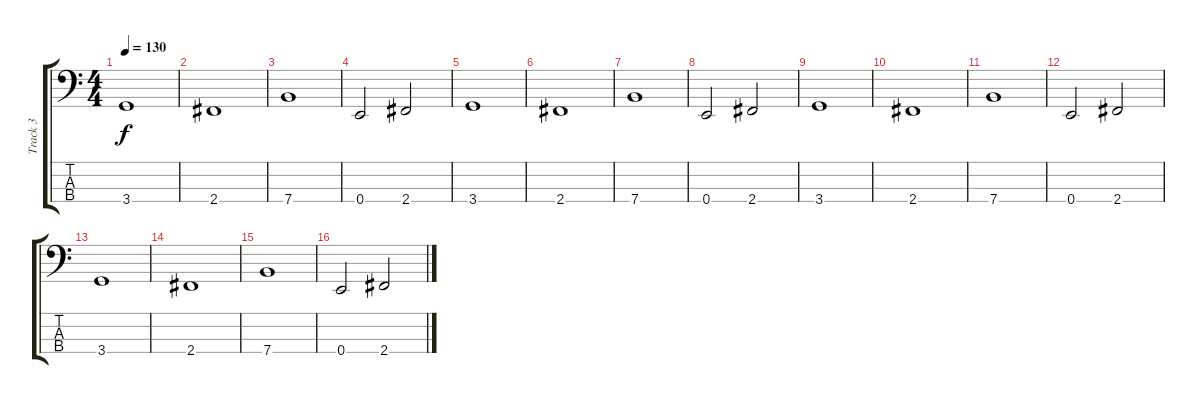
\track ("Track 3" "Track 3") {instrument electricbassfinger}
\staff {score tabs}
\tuning (G2 D2 A1 E1) {hide}
\ts (4 4)
\tempo 130
\clef f4
\ks c
3.4.1{dy f} |
2.4.1 |
7.4.1 |
0.4.2 2.4.2 |
3.4.1 |
2.4.1 |
7.4.1 |
0.4.2 2.4.2 |
3.4.1 |
2.4.1 |
7.4.1 |
0.4.2 2.4.2 |
3.4.1 |
2.4.1 |
7.4.1 |
0.4.2 2.4.2
